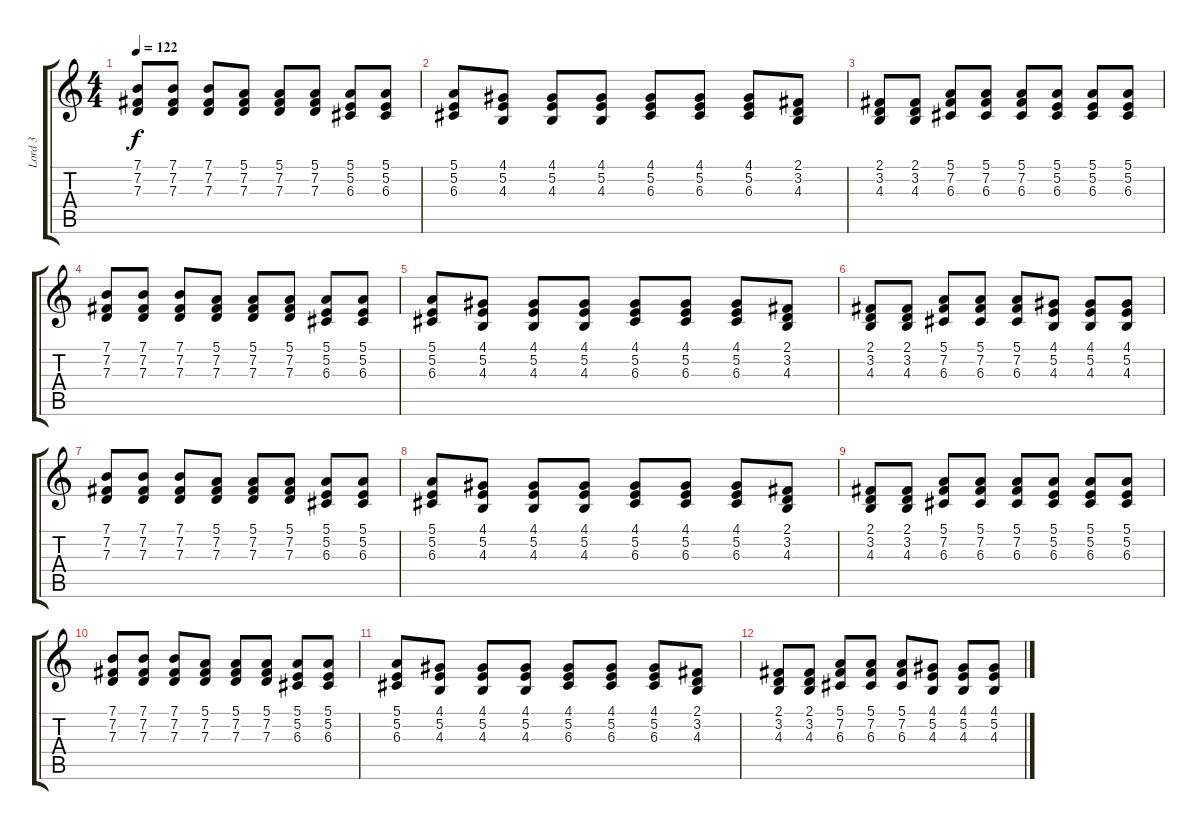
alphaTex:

\track ("Lord 3" "Lord 3") {instrument rockorgan}
\staff {score tabs}
\tuning (E4 B3 G3 D3 A2 E2) {hide}
\ts (4 4)
\tempo 122
\clef g2
\ks c
(7.1 7.2 7.3).8{dy f instrument synthstrings1} (7.1 7.2 7.3).8 (7.1 7.2 7.3).8 (5.1 7.2 7.3).8 (5.1 7.2 7.3).8 (5.1 7.2 7.3).8 (5.1 5.2 6.3).8 (5.1 5.2 6.3).8 |
(5.1 5.2 6.3).8 (4.1 5.2 4.3).8 (4.1 5.2 4.3).8 (4.1 5.2 4.3).8 (4.1 5.2 6.3).8 (4.1 5.2 6.3).8 (4.1 5.2 6.3).8 (2.1 3.2 4.3).8 |
(2.1 3.2 4.3).8 (2.1 3.2 4.3).8 (5.1 7.2 6.3).8 (5.1 7.2 6.3).8 (5.1 7.2 6.3).8 (5.1 5.2 6.3).8 (5.1 5.2 6.3).8 (5.1 5.2 6.3).8 |
(7.1 7.2 7.3).8 (7.1 7.2 7.3).8 (7.1 7.2 7.3).8 (5.1 7.2 7.3).8 (5.1 7.2 7.3).8 (5.1 7.2 7.3).8 (5.1 5.2 6.3).8 (5.1 5.2 6.3).8 |
(5.1 5.2 6.3).8 (4.1 5.2 4.3).8 (4.1 5.2 4.3).8 (4.1 5.2 4.3).8 (4.1 5.2 6.3).8 (4.1 5.2 6.3).8 (4.1 5.2 6.3).8 (2.1 3.2 4.3).8 |
(2.1 3.2 4.3).8 (2.1 3.2 4.3).8 (5.1 7.2 6.3).8 (5.1 7.2 6.3).8 (5.1 7.2 6.3).8 (4.1 5.2 4.3).8 (4.1 5.2 4.3).8 (4.1 5.2 4.3).8 |
(7.1 7.2 7.3).8 (7.1 7.2 7.3).8 (7.1 7.2 7.3).8 (5.1 7.2 7.3).8 (5.1 7.2 7.3).8 (5.1 7.2 7.3).8 (5.1 5.2 6.3).8 (5.1 5.2 6.3).8 |
(5.1 5.2 6.3).8 (4.1 5.2 4.3).8 (4.1 5.2 4.3).8 (4.1 5.2 4.3).8 (4.1 5.2 6.3).8 (4.1 5.2 6.3).8 (4.1 5.2 6.3).8 (2.1 3.2 4.3).8 |
(2.1 3.2 4.3).8 (2.1 3.2 4.3).8 (5.1 7.2 6.3).8 (5.1 7.2 6.3).8 (5.1 7.2 6.3).8 (5.1 5.2 6.3).8 (5.1 5.2 6.3).8 (5.1 5.2 6.3).8 |
(7.1 7.2 7.3).8 (7.1 7.2 7.3).8 (7.1 7.2 7.3).8 (5.1 7.2 7.3).8 (5.1 7.2 7.3).8 (5.1 7.2 7.3).8 (5.1 5.2 6.3).8 (5.1 5.2 6.3).8 |
(5.1 5.2 6.3).8 (4.1 5.2 4.3).8 (4.1 5.2 4.3).8 (4.1 5.2 4.3).8 (4.1 5.2 6.3).8 (4.1 5.2 6.3).8 (4.1 5.2 6.3).8 (2.1 3.2 4.3).8 |
(2.1 3.2 4.3).8 (2.1 3.2 4.3).8 (5.1 7.2 6.3).8 (5.1 7.2 6.3).8 (5.1 7.2 6.3).8 (4.1 5.2 4.3).8 (4.1 5.2 4.3).8 (4.1 5.2 4.3).8
